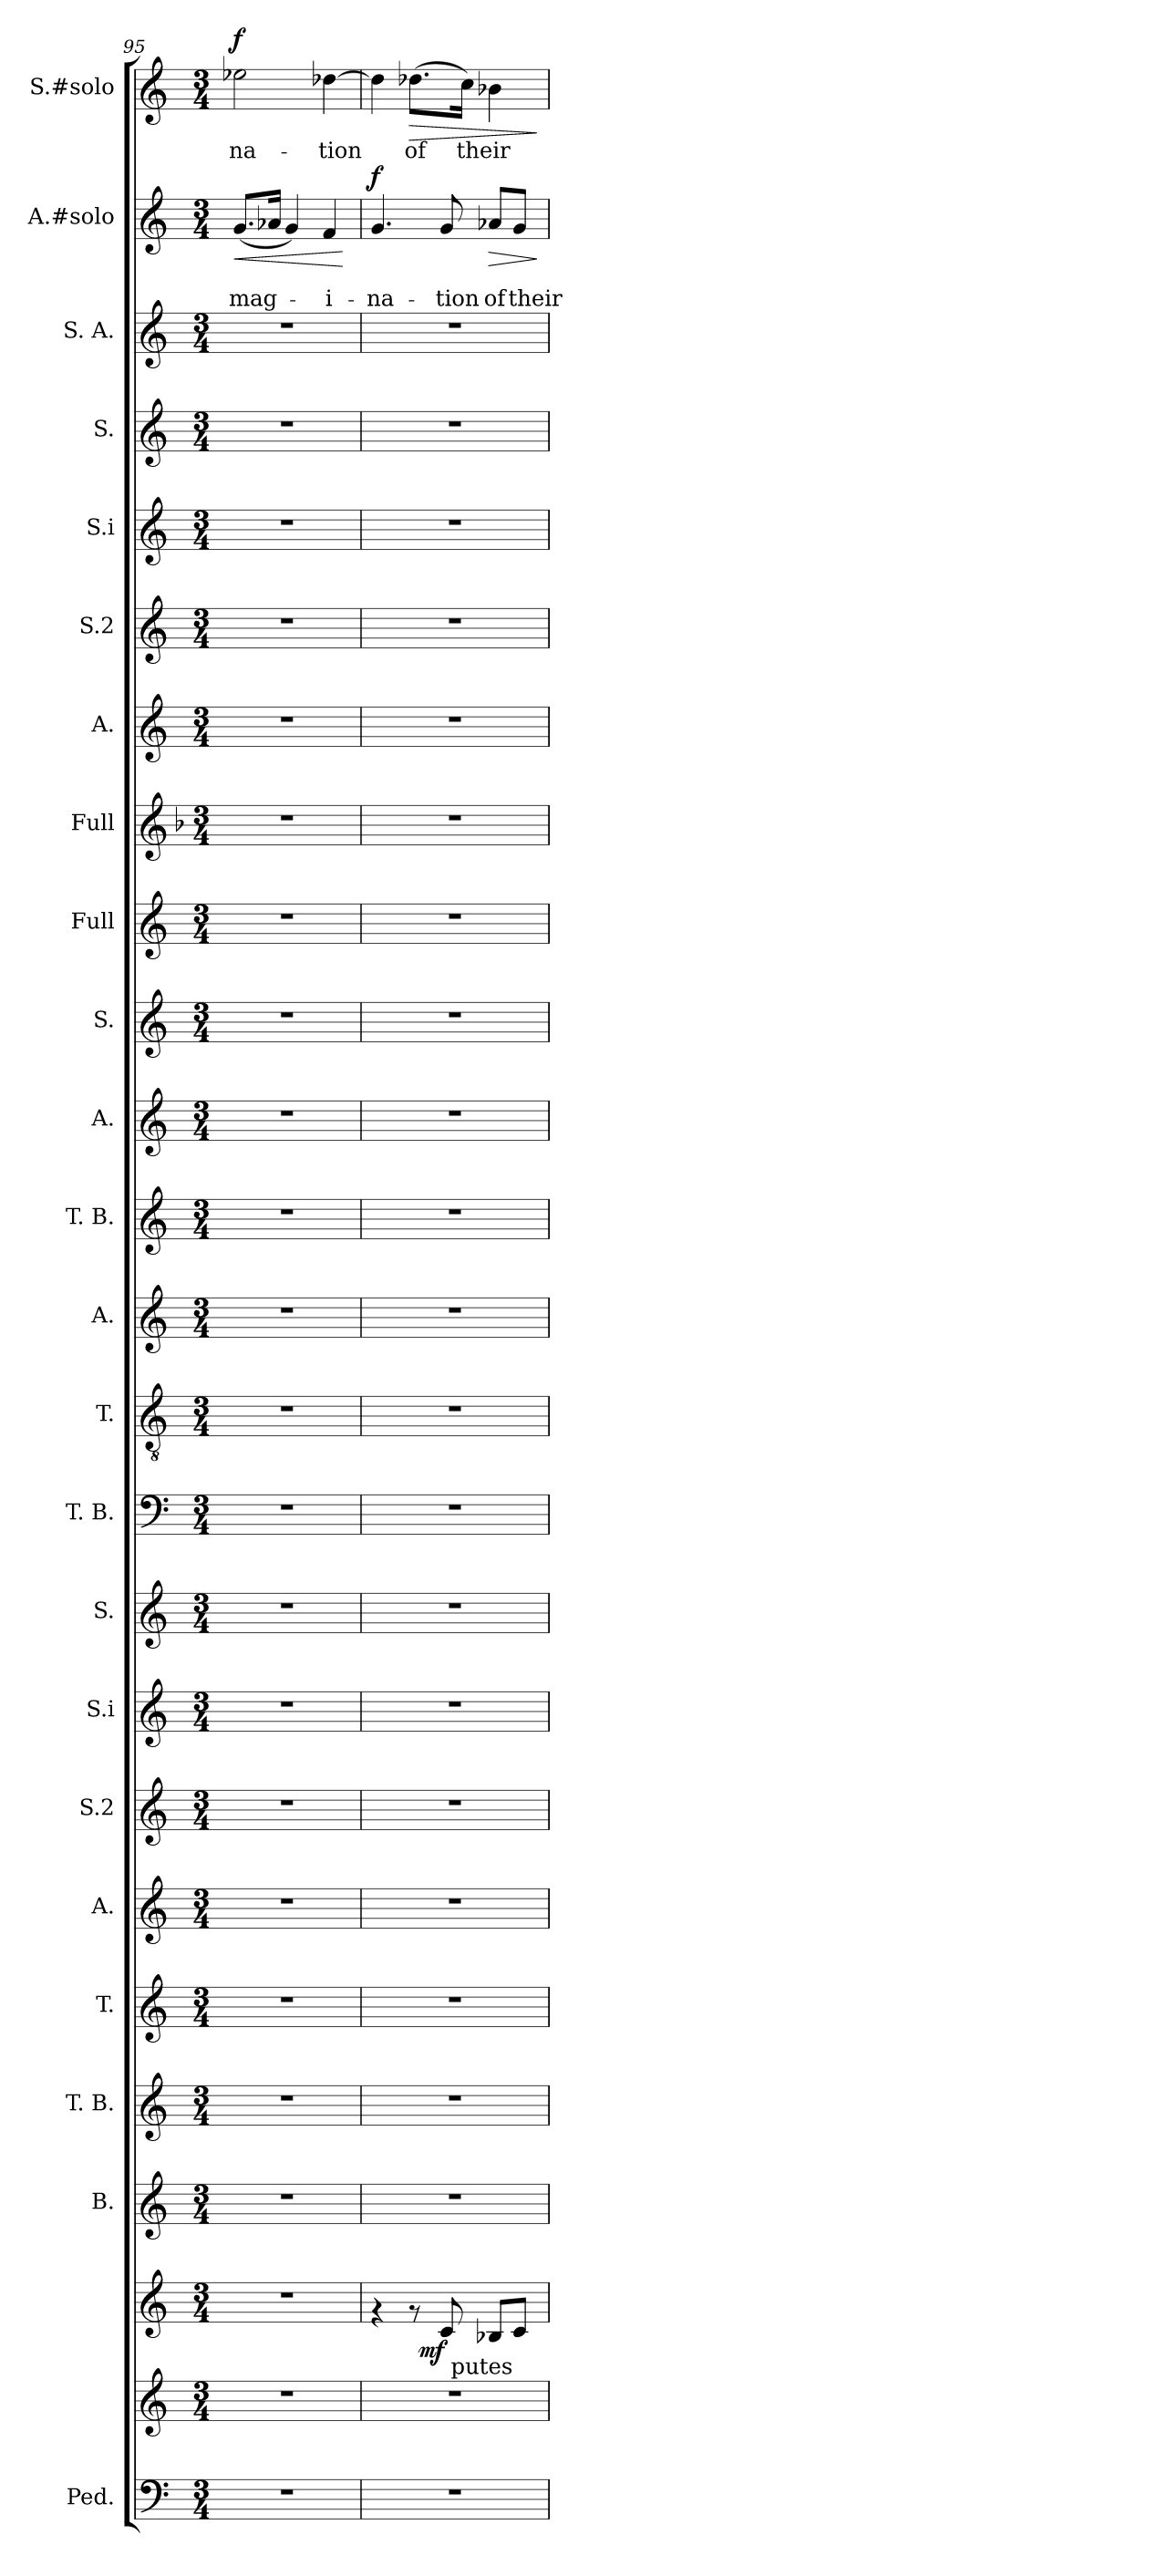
**kern	**kern	**kern	**dynam	**kern	**kern	**kern	**kern	**kern	**kern	**kern	**kern	**kern	**kern	**kern	**kern	**kern	**kern	**kern	**kern	**kern	**kern	**kern	**kern	**kern	**text	**text	**dynam	**kern	**text	**dynam
*part25	*part24	*part23	*part23	*part22	*part21	*part20	*part19	*part18	*part17	*part16	*part15	*part14	*part13	*part12	*part11	*part10	*part9	*part8	*part7	*part6	*part5	*part4	*part3	*part2	*part2	*part2	*part2	*part1	*part1	*part1
*staff25	*staff24	*staff23	*staff23	*staff22	*staff21	*staff20	*staff19	*staff18	*staff17	*staff16	*staff15	*staff14	*staff13	*staff12	*staff11	*staff10	*staff9	*staff8	*staff7	*staff6	*staff5	*staff4	*staff3	*staff2	*staff2	*staff2	*staff2	*staff1	*staff1	*staff1
*I"Ped.	*	*	*	*I"B.	*I"T. B.	*I"T.	*I"A.	*I"S.2	*I"S.i	*I"S.	*I"T. B.	*I"T.	*I"A.	*I"T. B.	*I"A.	*I"S.	*I"Full	*I"Full	*I"A.	*I"S.2	*I"S.i	*I"S.	*I"S. A.	*I"A.#solo	*	*	*	*I"S.#solo	*	*
*I'Ped.	*	*	*	*	*I'T. B.	*I'T.	*I'A.	*I'S.2	*I'S.i	*I'S.	*I'T. B.	*I'T.	*	*I'T. B.	*I'A.	*I'S.	*	*	*I'A.	*I'S.2	*I'S.i	*I'S.	*I'S. A.	*I'A.#solo	*	*	*	*I'S.#solo	*	*
*clefF4	*clefG2	*clefG2	*	*clefG2	*clefG2	*clefG2	*clefG2	*clefG2	*clefG2	*clefG2	*clefF4	*clefGv2	*clefG2	*clefG2	*clefG2	*clefG2	*clefG2	*clefG2	*clefG2	*clefG2	*clefG2	*clefG2	*clefG2	*clefG2	*	*	*	*clefG2	*	*
*	*	*	*	*	*	*	*	*	*	*	*	*	*	*	*	*	*	*ITrd3c5	*	*	*	*	*	*	*	*	*	*	*	*
*k[]	*k[]	*k[]	*	*k[]	*k[]	*k[]	*k[]	*k[]	*k[]	*k[]	*k[]	*k[]	*k[]	*k[]	*k[]	*k[]	*k[]	*k[]	*k[]	*k[]	*k[]	*k[]	*k[]	*k[]	*	*	*	*k[]	*	*
*C:	*C:	*C:	*	*C:	*C:	*C:	*C:	*C:	*C:	*C:	*C:	*C:	*C:	*C:	*C:	*C:	*C:	*C:	*C:	*C:	*C:	*C:	*C:	*C:	*	*	*	*C:	*	*
*M3/4	*M3/4	*M3/4	*	*M3/4	*M3/4	*M3/4	*M3/4	*M3/4	*M3/4	*M3/4	*M3/4	*M3/4	*M3/4	*M3/4	*M3/4	*M3/4	*M3/4	*M3/4	*M3/4	*M3/4	*M3/4	*M3/4	*M3/4	*M3/4	*	*	*	*M3/4	*	*
=95	=95	=95	=95	=95	=95	=95	=95	=95	=95	=95	=95	=95	=95	=95	=95	=95	=95	=95	=95	=95	=95	=95	=95	=95	=95	=95	=95	=95	=95	=95
!	!	!	!	!	!	!	!	!	!	!	!	!	!	!	!	!	!	!	!	!	!	!	!	!	!	!LO:LY:b	!LO:HP:b	!	!LO:LY:b	!LO:DY:a
2.r	2.r	2.r	.	2.r	2.r	2.r	2.r	2.r	2.r	2.r	2.r	2.r	2.r	2.r	2.r	2.r	2.r	2.r	2.r	2.r	2.r	2.r	2.r	(<8.g/L	.	-mag-	<	2ee-X\	-na-	f
.	.	.	.	.	.	.	.	.	.	.	.	.	.	.	.	.	.	.	.	.	.	.	.	16a-X/Jk	.	.	.	.	.	.
.	.	.	.	.	.	.	.	.	.	.	.	.	.	.	.	.	.	.	.	.	.	.	.	4g/)	.	.	.	.	.	.
!	!	!	!	!	!	!	!	!	!	!	!	!	!	!	!	!	!	!	!	!	!	!	!	!	!	!LO:LY:b	!	!	!LO:LY:b	!
.	.	.	.	.	.	.	.	.	.	.	.	.	.	.	.	.	.	.	.	.	.	.	.	4f/	.	-i-	.	[>4dd-X\	-tion	.
.	.	.	.	.	.	.	.	.	.	.	.	.	.	.	.	.	.	.	.	.	.	.	.	.	.	.	[	.	.	.
=96	=96	=96	=96	=96	=96	=96	=96	=96	=96	=96	=96	=96	=96	=96	=96	=96	=96	=96	=96	=96	=96	=96	=96	=96	=96	=96	=96	=96	=96	=96
!	!	!	!	!	!	!	!	!	!	!	!	!	!	!	!	!	!	!	!	!	!	!	!	!	!	!LO:LY:b	!LO:DY:a	!	!	!
*	*^	*^	*	*	*	*	*	*	*	*	*	*	*	*	*	*	*	*	*	*	*	*	*	*	*	*	*	*	*	*
2.r	2.r	4ryy	4rf	4ryy	.	2.r	2.r	2.r	2.r	2.r	2.r	2.r	2.r	2.r	2.r	2.r	2.r	2.r	2.r	2.r	2.r	2.r	2.r	2.r	2.r	4.g/	.	-na-	f	4dd-\]	.	.
!	!	!	!	!	!	!	!	!	!	!	!	!	!	!	!	!	!	!	!	!	!	!	!	!	!	!	!	!	!	!	!LO:LY:b	!LO:HP:b
.	.	8ryy	8rf	32ryy	.	.	.	.	.	.	.	.	.	.	.	.	.	.	.	.	.	.	.	.	.	.	.	.	.	(>8.dd-X\L	of	>
!	!	!	!	!	!LO:DY:b	!	!	!	!	!	!	!	!	!	!	!	!	!	!	!	!	!	!	!	!	!	!	!	!	!	!	!
.	.	.	.	4...ryy	mf	.	.	.	.	.	.	.	.	.	.	.	.	.	.	.	.	.	.	.	.	.	.	.	.	.	.	.
!	!	!	!	!	!	!	!	!	!	!	!	!	!	!	!	!	!	!	!	!	!	!	!	!	!	!	!	!LO:LY:b	!	!	!	!
.	.	32ryy	8c/	.	.	.	.	.	.	.	.	.	.	.	.	.	.	.	.	.	.	.	.	.	.	8g/	.	-tion	.	.	.	.
!	!	!LO:TX:a:t=putes	!	!	!	!	!	!	!	!	!	!	!	!	!	!	!	!	!	!	!	!	!	!	!	!	!	!	!	!	!	!
.	.	4ryy	.	.	.	.	.	.	.	.	.	.	.	.	.	.	.	.	.	.	.	.	.	.	.	.	.	.	.	.	.	.
!	!	!	!	!	!	!	!	!	!	!	!	!	!	!	!	!	!	!	!	!	!	!	!	!	!	!	!	!	!	!	!LO:LY:b	!
.	.	.	.	.	.	.	.	.	.	.	.	.	.	.	.	.	.	.	.	.	.	.	.	.	.	.	.	.	.	16cc\Jk)	their	.
!	!	!	!	!	!	!	!	!	!	!	!	!	!	!	!	!	!	!	!	!	!	!	!	!	!	!	!	!LO:LY:b	!LO:HP:b	!	!	!
.	.	.	8B-X/L	.	.	.	.	.	.	.	.	.	.	.	.	.	.	.	.	.	.	.	.	.	.	8a-X/L	.	of	>	4b-X\	.	.
!	!	!	!	!	!	!	!	!	!	!	!	!	!	!	!	!	!	!	!	!	!	!	!	!	!	!	!	!LO:LY:b	!	!	!	!
.	.	.	8c/J	.	.	.	.	.	.	.	.	.	.	.	.	.	.	.	.	.	.	.	.	.	.	8g/J	.	their	.	.	.	.
.	.	16.ryy	.	.	.	.	.	.	.	.	.	.	.	.	.	.	.	.	.	.	.	.	.	.	.	.	.	.	.	.	.	.
.	.	.	.	.	.	.	.	.	.	.	.	.	.	.	.	.	.	.	.	.	.	.	.	.	.	.	.	.	]	.	.	]
*	*v	*v	*	*	*	*	*	*	*	*	*	*	*	*	*	*	*	*	*	*	*	*	*	*	*	*	*	*	*	*	*	*
*	*	*v	*v	*	*	*	*	*	*	*	*	*	*	*	*	*	*	*	*	*	*	*	*	*	*	*	*	*	*	*	*
=	=	=	=	=	=	=	=	=	=	=	=	=	=	=	=	=	=	=	=	=	=	=	=	=	=	=	=	=	=	=
*-	*-	*-	*-	*-	*-	*-	*-	*-	*-	*-	*-	*-	*-	*-	*-	*-	*-	*-	*-	*-	*-	*-	*-	*-	*-	*-	*-	*-	*-	*-
